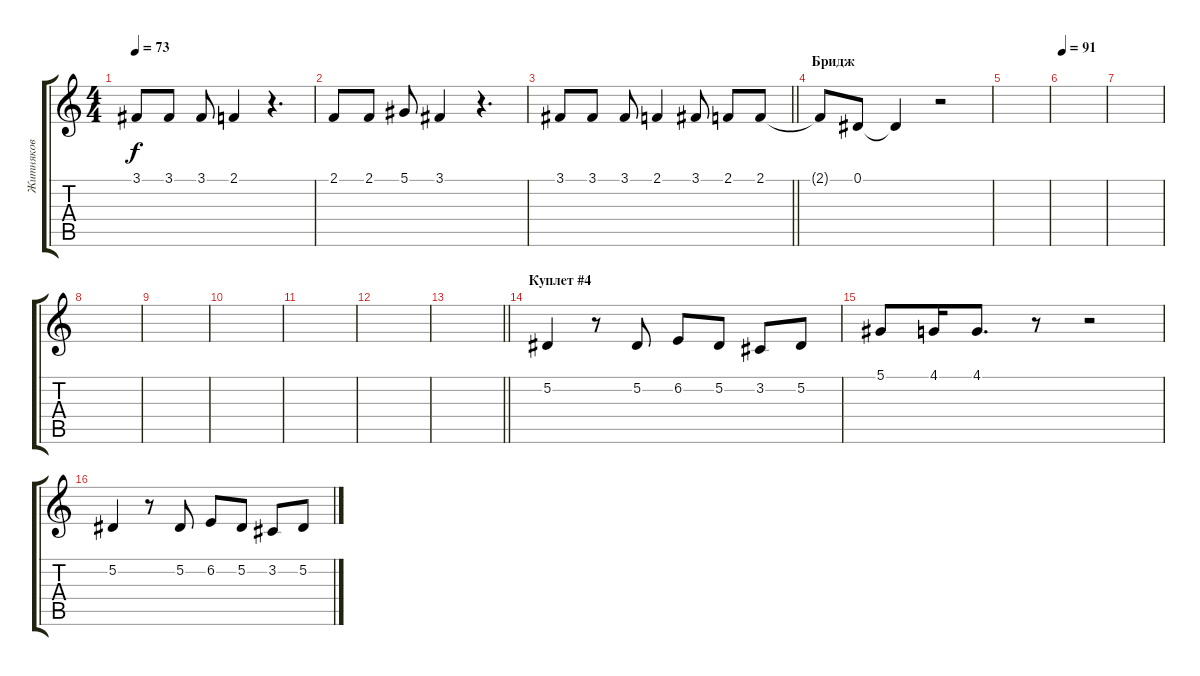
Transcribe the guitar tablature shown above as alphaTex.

\track ("Житняков" "Житняков") {instrument lead6voice}
\staff {score tabs}
\tuning (Eb4 Bb3 Gb3 Db3 Ab2 Eb2) {hide}
\ts (4 4)
\tempo 73
\clef g2
\ks c
3.1.8{dy f} 3.1.8 3.1.8 2.1.4 r.4{d} |
2.1.8 2.1.8 5.1.8 3.1.4 r.4{d} |
\barLineRight lightlight
3.1.8 3.1.8 3.1.8 2.1.4 3.1.8 2.1.8 2.1.8 |
\section ("" "Бридж")
2.1{t}.8 0.1.8 0.1{t}.4 r.2 |
|
\tempo 91
|
|
|
|
|
|
|
\barLineRight lightlight
|
\section ("" "Куплет #4")
5.2.4 r.8 5.2.8 6.2.8 5.2.8 3.2.8 5.2.8 |
5.1.8 4.1.16 4.1.8{d} r.8 r.2 |
5.2.4 r.8 5.2.8 6.2.8 5.2.8 3.2.8 5.2.8
